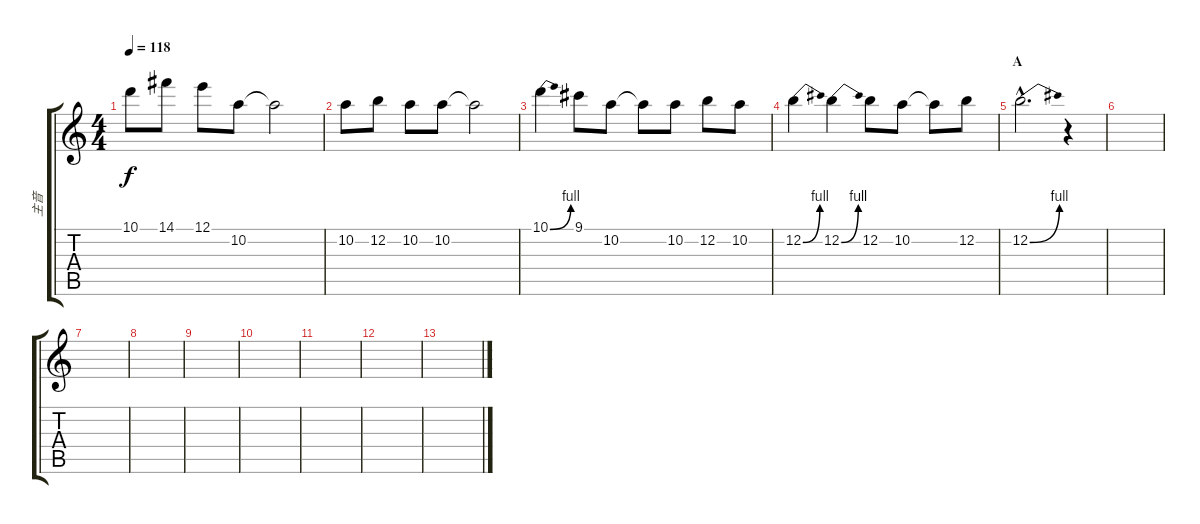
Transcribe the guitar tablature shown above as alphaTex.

\track ("主音" "主音") {instrument overdrivenguitar}
\staff {score tabs}
\tuning (E4 B3 G3 D3 A2 E2) {hide}
\ts (4 4)
\tempo 118
\clef g2
\ks c
10.1.8{dy f} 14.1.8 12.1.8 10.2.8 10.2{t}.2 |
10.2.8 12.2.8 10.2.8 10.2.8 10.2{t}.2 |
10.1{be (bend 0 0 60 4)}.4 9.1.8 10.2.8 10.2{t}.8 10.2.8 12.2.8 10.2.8 |
12.2{be (bend 0 0 60 4)}.4 12.2{be (bend 0 0 60 4)}.4 12.2.8 10.2.8 10.2{t}.8 12.2.8 |
\section ("" "A")
12.2{be (bend 0 0 60 4) hac}.2{d volume 12 balance 15} r.4 |
|
|
|
|
|
|
|
\section ("" "")
